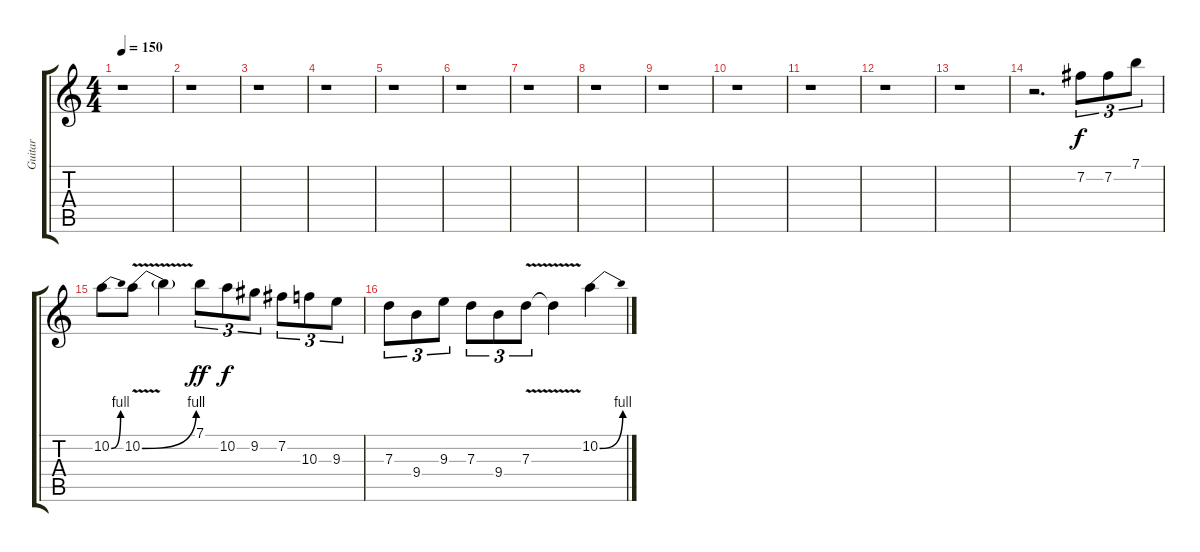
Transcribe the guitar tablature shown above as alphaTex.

\track ("Guitar" "Guitar") {instrument distortionguitar}
\staff {score tabs}
\tuning (E4 B3 G3 D3 A2 E2) {hide}
\ts (4 4)
\tempo 150
\clef g2
\ks c
r.1{dy f} |
r.1 |
r.1 |
r.1 |
r.1 |
r.1 |
r.1 |
r.1 |
r.1 |
r.1 |
r.1 |
r.1 |
r.1 |
r.2{d} 7.2.8{tu (3 2)} 7.2.8{tu (3 2)} 7.1.8{tu (3 2)} |
10.2{be (bend 0 0 60 4)}.8 10.2{be (bend 0 0 60 4) v}.8 10.2{t}.4 7.1.8{tu (3 2) dy ff} 10.2.8{tu (3 2) dy f} 9.2.8{tu (3 2)} 7.2.8{tu (3 2)} 10.3.8{tu (3 2)} 9.3.8{tu (3 2)} |
7.3.8{tu (3 2)} 9.4.8{tu (3 2)} 9.3.8{tu (3 2)} 7.3.8{tu (3 2)} 9.4.8{tu (3 2)} 7.3{v}.8{tu (3 2)} 7.3{t}.4 10.2{be (bend 0 0 60 4)}.4
